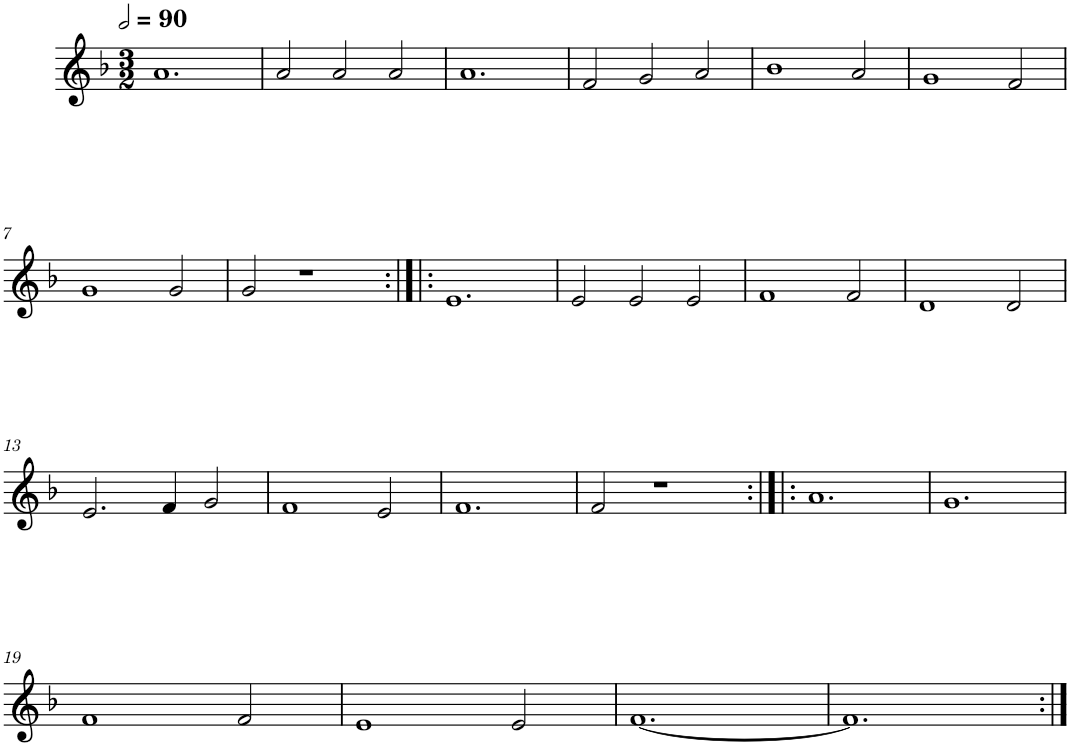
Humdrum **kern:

**kern
*part1
*staff1
*I"Quatre parties
*clefG2
*k[b-]
*M3/2
*MM180
=1
1.a
=2
2a/
2a/
2a/
=3
1.a
=4
2f/
2g/
2a/
=5
1b-
2a/
=6
1g
2f/
!!LO:LB:g=z
=7
1g
2g/
=8
2g/
1r
=9:|!|:
1.e
=10
2e/
2e/
2e/
=11
1f
2f/
=12
1d
2d/
!!LO:LB:g=z
=13
2.e/
4f/
2g/
=14
1f
2e/
=15
1.f
=16
2f/
1r
=17:|!|:
1.a
=18
1.g
!!LO:LB:g=z
=19
1f
2f/
=20
1e
2e/
=21
[1.f
=22
1.f]
=:|!
*-
